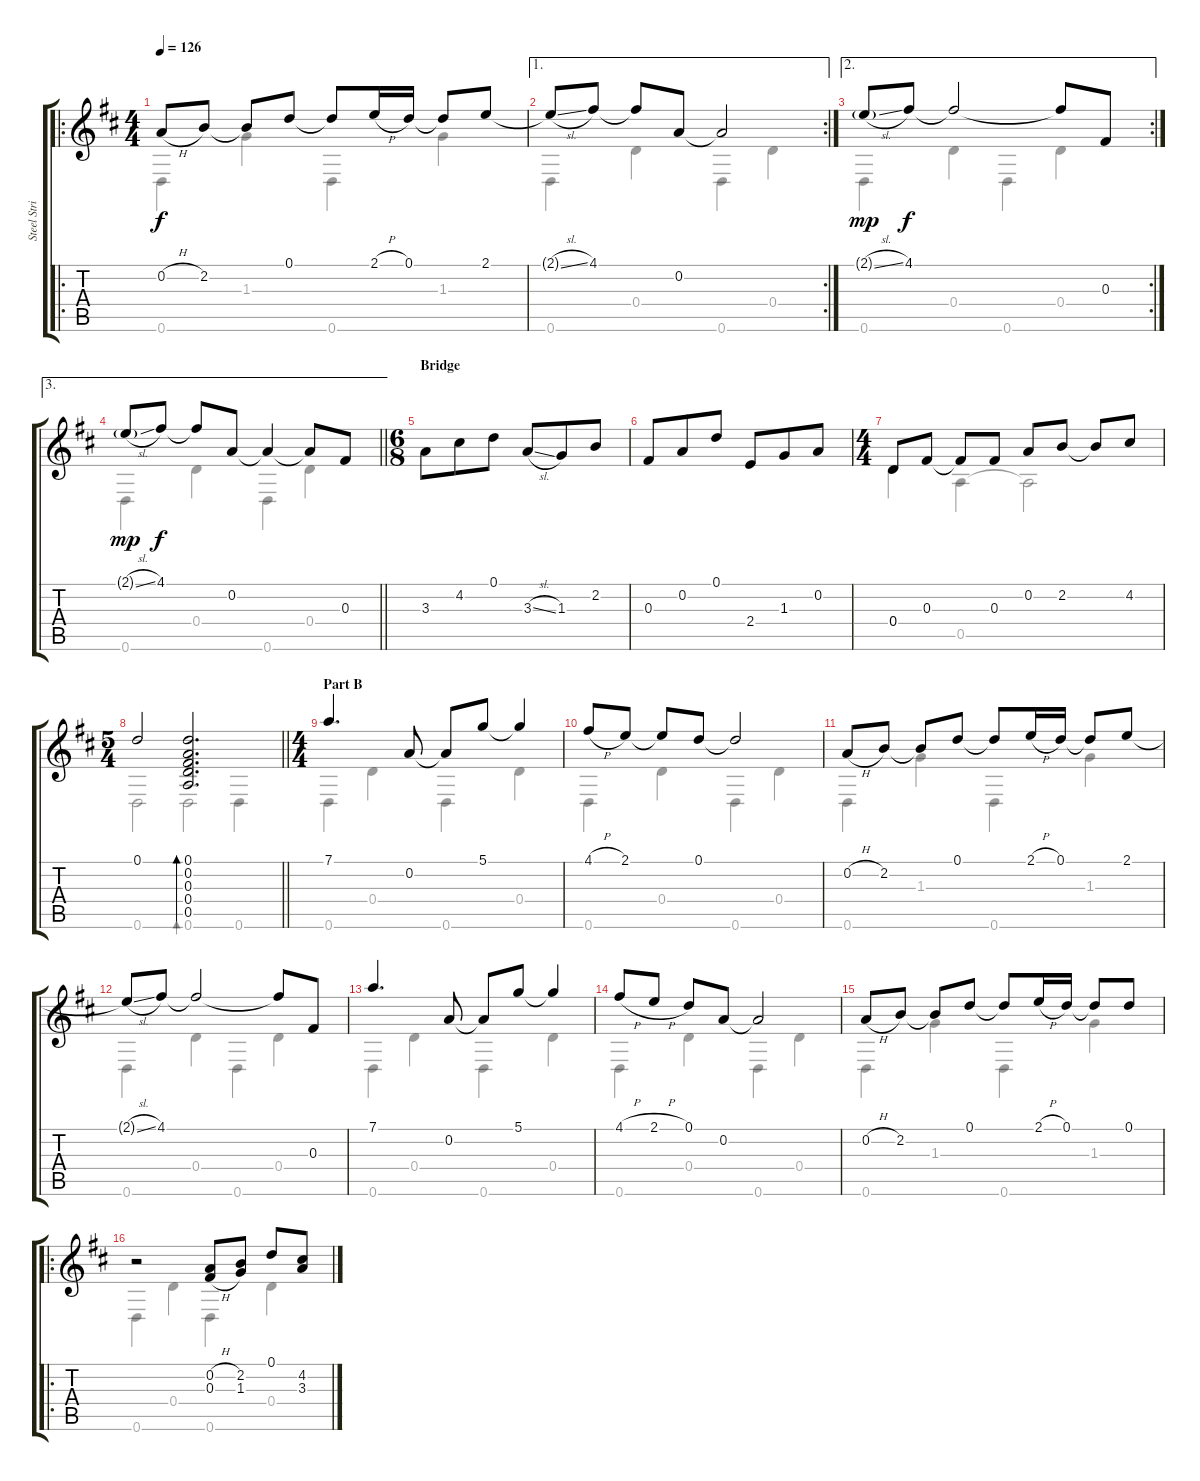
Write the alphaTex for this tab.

\track ("Steel String" "Steel Stri") {instrument acousticguitarsteel}
\staff {score tabs}
\tuning (D4 A3 Gb3 D3 A2 D2) {hide}
\voice
\ro
\ts (4 4)
\tempo 126
\clef g2
\ks d
0.2{h}.8{dy f} 2.2.8 2.2{t}.8 0.1.8 0.1{t}.8 2.1{h}.16 0.1.16 0.1{t}.8 2.1.8 |
\ae 1
\rc 2
2.1{sl t}.8 4.1.8 4.1{t}.8 0.2.8 0.2{t}.2 |
\ae 2
\rc 2
2.1{sl g}.8{dy mp} 4.1.8{dy f} 4.1{t}.2 4.1{t}.8 0.3.8 |
\ae 3
\barLineRight lightlight
2.1{sl g}.8{dy mp} 4.1.8{dy f} 4.1{t}.8 0.2.8 0.2{t}.4 0.2{t}.8 0.3.8 |
\ts (6 8)
\section ("" "Bridge")
3.3.8 4.2.8 0.1.8 3.3{sl}.8 1.3.8 2.2.8 |
0.3.8 0.2.8 0.1.8 2.4.8 1.3.8 0.2.8 |
\ts (4 4)
0.4.8 0.3.8 0.3{t}.8 0.3.8 0.2.8 2.2.8 2.2{t}.8 4.2.8 |
\ts (5 4)
\barLineRight lightlight
0.1.2 (0.1 0.2 0.3 0.4 0.5).2{d bd 240} |
\ts (4 4)
\section ("" "Part B")
7.1.4{d} 0.2.8 0.2{t}.8 5.1.8 5.1{t}.4 |
4.1{h}.8 2.1.8 2.1{t}.8 0.1.8 0.1{t}.2 |
0.2{h}.8 2.2.8 2.2{t}.8 0.1.8 0.1{t}.8 2.1{h}.16 0.1.16 0.1{t}.8 2.1.8 |
2.1{sl t}.8 4.1.8 4.1{t}.2 4.1{t}.8 0.3.8 |
7.1.4{d} 0.2.8 0.2{t}.8 5.1.8 5.1{t}.4 |
4.1{h}.8 2.1{h}.8 0.1.8 0.2.8 0.2{t}.2 |
0.2{h}.8 2.2.8 2.2{t}.8 0.1.8 0.1{t}.8 2.1{h}.16 0.1.16 0.1{t}.8 0.1.8 |
\ro
r.2 (0.2{h} 0.3{h}).8 (2.2 1.3).8 0.1.8 (4.2 3.3).8
\voice
\clef g2
\ottava regular
\simile none
\ks d
0.6.4{dy f} 1.3.4 0.6.4 1.3.4 |
0.6.4 0.4.4 0.6.4 0.4.4 |
0.6.4 0.4.4 0.6.4 0.4.4 |
\barLineRight lightlight
0.6.4 0.4.4 0.6.4 0.4.4 |
|
|
0.4.4 0.5.4 0.5{t}.2 |
\barLineRight lightlight
0.6.2 0.6.2{bd 240} 0.6.4 |
0.6.4 0.4.4 0.6.4 0.4.4 |
0.6.4 0.4.4 0.6.4 0.4.4 |
0.6.4 1.3.4 0.6.4 1.3.4 |
0.6.4 0.4.4 0.6.4 0.4.4 |
0.6.4 0.4.4 0.6.4 0.4.4 |
0.6.4 0.4.4 0.6.4 0.4.4 |
0.6.4 1.3.4 0.6.4 1.3.4 |
0.6.4 0.4.4 0.6.4 0.4.4
